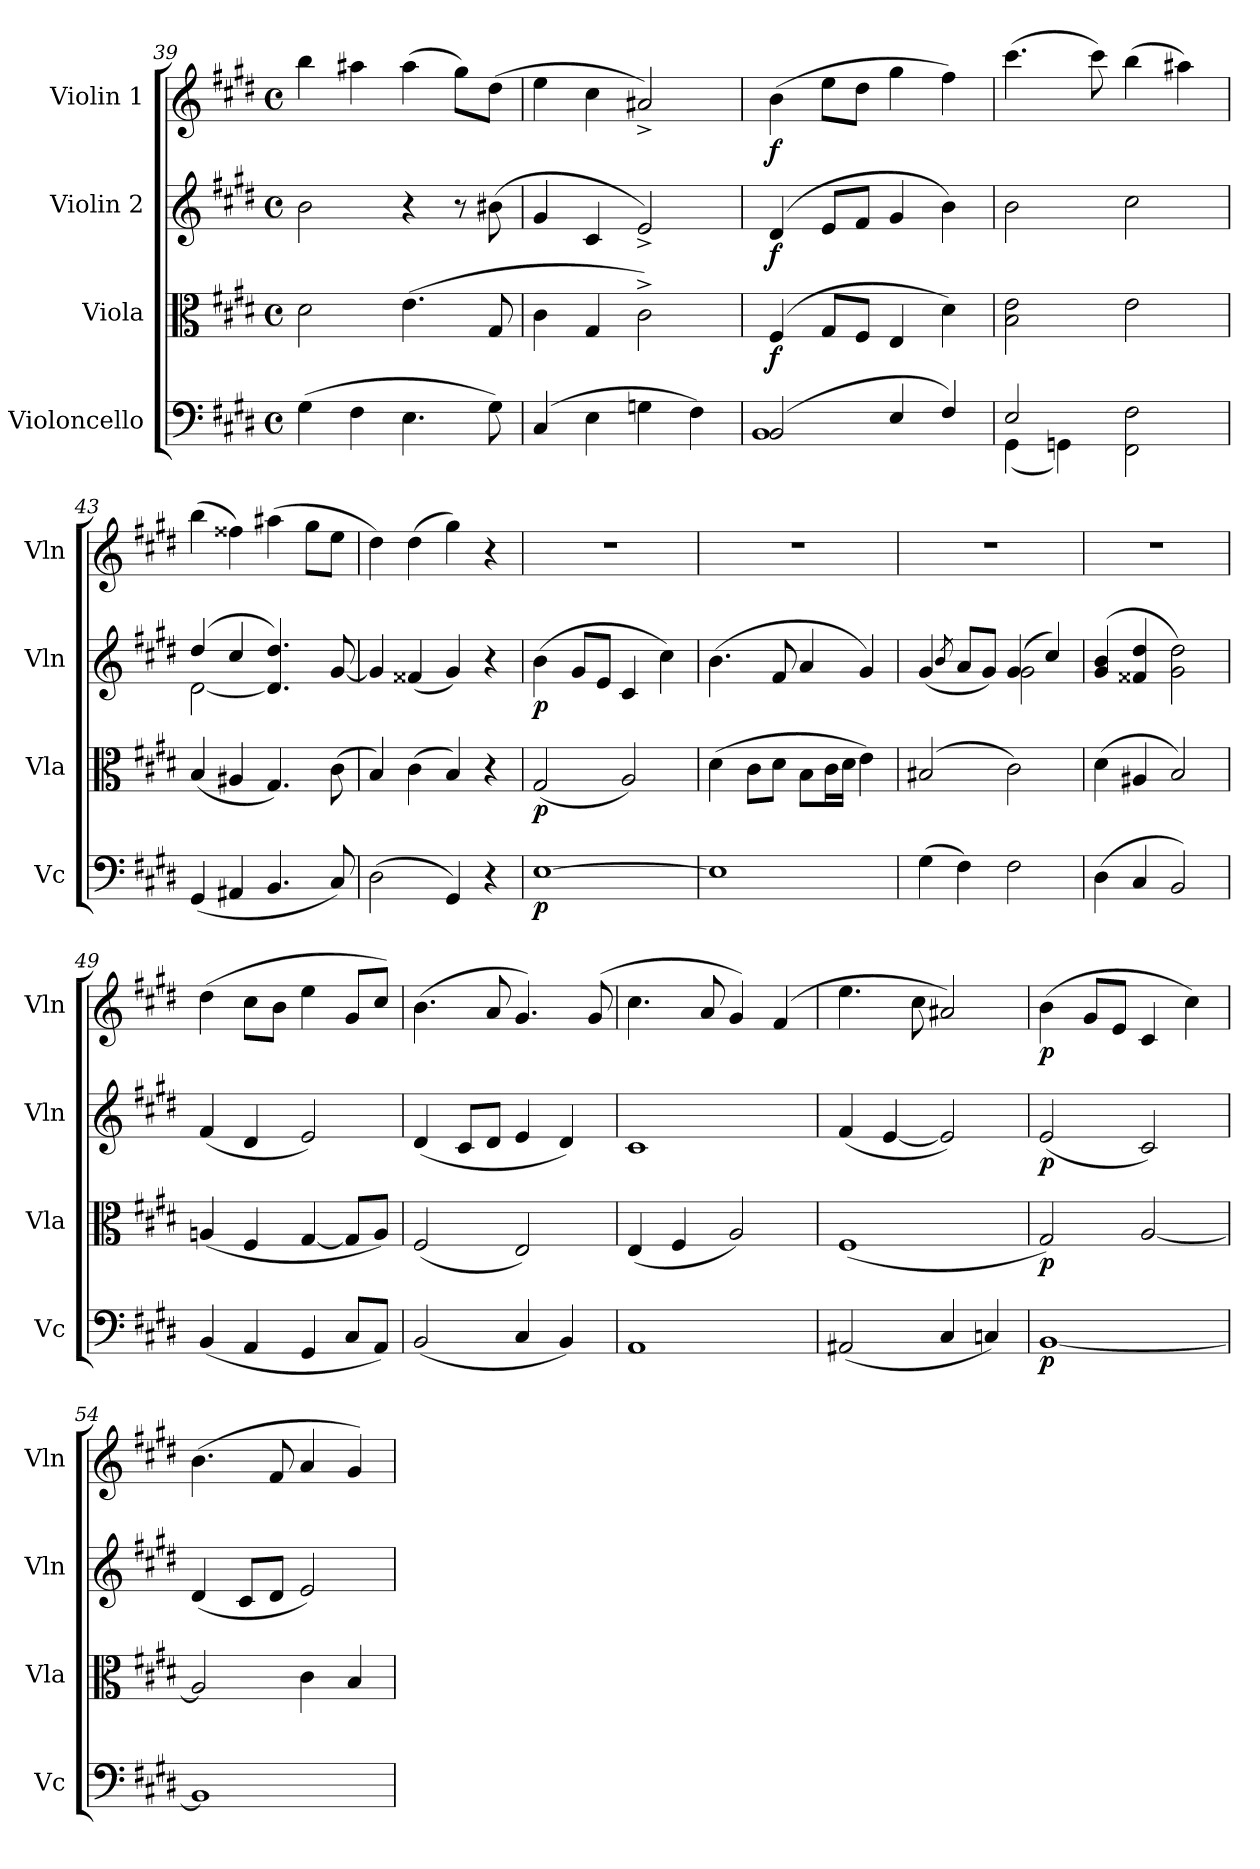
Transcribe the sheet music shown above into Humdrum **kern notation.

**kern	**dynam	**kern	**dynam	**kern	**dynam	**kern	**dynam
*part4	*part4	*part3	*part3	*part2	*part2	*part1	*part1
*staff4	*staff4	*staff3	*staff3	*staff2	*staff2	*staff1	*staff1
*I"Violoncello	*	*I"Viola	*	*I"Violin 2	*	*I"Violin 1	*
*I'Vc	*	*I'Vla	*	*I'Vln	*	*I'Vln	*
*clefF4	*	*clefC3	*	*clefG2	*	*clefG2	*
*k[f#c#g#d#]	*	*k[f#c#g#d#]	*	*k[f#c#g#d#]	*	*k[f#c#g#d#]	*
*M4/4	*	*M4/4	*	*M4/4	*	*M4/4	*
*met(c)	*	*met(c)	*	*met(c)	*	*met(c)	*
=39	=39	=39	=39	=39	=39	=39	=39
(4G#\	.	2d#\	.	2b\	.	4bb\	.
4F#\	.	.	.	.	.	4aa#X\	.
4.E\	.	(4.e\	.	4r	.	(4aa#\	.
.	.	.	.	8r	.	8gg#\L)	.
8G#\)	.	8G#/	.	(8b#X\	.	(8dd#\J	.
=40	=40	=40	=40	=40	=40	=40	=40
(4C#/	.	4c#\	.	4g#/	.	4ee\	.
4E\	.	4G#/	.	4c#/	.	4cc#\	.
4Gn\	.	2c#^\)	.	2e^/)	.	2a#X^/)	.
4F#\)	.	.	.	.	.	.	.
!!LO:LB:g=z
=41	=41	=41	=41	=41	=41	=41	=41
*^	*	*	*	*	*	*	*
!	!	!	!	!LO:DY:b	!	!LO:DY:b	!	!LO:DY:b
(2BB/	1BB	.	(4F#/	f	(4d#/	f	(4b\	f
.	.	.	8G#/L	.	8e/L	.	8ee\L	.
.	.	.	8F#/J	.	8f#/J	.	8dd#\J	.
4E/	.	.	4E/	.	4g#/	.	4gg#\	.
4F#/)	.	.	4d#\)	.	4b\)	.	4ff#\)	.
=42	=42	=42	=42	=42	=42	=42	=42	=42
2E/	(4GG#\	.	2B\ 2e\	.	2b\	.	(4.ccc#\	.
.	4GGn\)	.	.	.	.	.	.	.
.	.	.	.	.	.	.	8ccc#\)	.
2FF#\ 2F#\	2ryy	.	2e\	.	2cc#\	.	(4bb\	.
.	.	.	.	.	.	.	4aa#X\)	.
*v	*v	*	*	*	*	*	*	*
=43	=43	=43	=43	=43	=43	=43	=43
*	*	*	*	*^	*	*	*
(4GG#/	.	(4B/	.	(4dd#/	[2d#\	.	(4bb\	.
4AA#X/	.	4A#X/	.	4cc#/	.	.	4ff##X\)	.
4.BB/	.	4.G#/)	.	4.d#/] 4.dd#/)	2ryy	.	(4aa#X\	.
.	.	.	.	.	.	.	8gg#\L	.
8C#/)	.	(8c#\	.	[8g#/	.	.	8ee\J	.
*	*	*	*	*v	*v	*	*	*
=44	=44	=44	=44	=44	=44	=44	=44
(2D#\	.	4B/)	.	4g#/]	.	4dd#\)	.
.	.	(4c#\	.	(4f##X/	.	(4dd#\	.
4GG#/)	.	4B/)	.	4g#/)	.	4gg#\)	.
4r	.	4r	.	4r	.	4r	.
=45	=45	=45	=45	=45	=45	=45	=45
!	!LO:DY:b	!	!LO:DY:b	!	!LO:DY:b	!	!
[1E	p	(2G#/	p	(4b\	p	1r	.
.	.	.	.	8g#/L	.	.	.
.	.	.	.	8e/J	.	.	.
.	.	2A/)	.	4c#/	.	.	.
.	.	.	.	4cc#\)	.	.	.
!!LO:LB:g=z
=46	=46	=46	=46	=46	=46	=46	=46
1E]	.	(4d#\	.	(4.b\	.	1r	.
.	.	8c#\L	.	.	.	.	.
.	.	8d#\J	.	8f#/	.	.	.
.	.	8B\L	.	4a/	.	.	.
.	.	16c#\L	.	.	.	.	.
.	.	16d#\JJ	.	.	.	.	.
.	.	4e\)	.	4g#/)	.	.	.
=47	=47	=47	=47	=47	=47	=47	=47
*	*	*	*	*^	*	*	*
(4G#\	.	(2B#X/	.	(4g#/	2ryy	.	1r	.
.	.	.	.	8qb/	.	.	.	.
4F#\)	.	.	.	8a/L	.	.	.	.
.	.	.	.	8g#/J)	.	.	.	.
2F#\	.	2c#\)	.	(4g#/	2g#\	.	.	.
.	.	.	.	4cc#/)	.	.	.	.
*	*	*	*	*v	*v	*	*	*
=48	=48	=48	=48	=48	=48	=48	=48
(4D#\	.	(4d#\	.	(4g#/ 4b/	.	1r	.
4C#/	.	4A#X/	.	4f##X/ 4dd#/	.	.	.
2BB/)	.	2B/)	.	2g#\ 2dd#\)	.	.	.
=49	=49	=49	=49	=49	=49	=49	=49
(4BB/	.	(4An/	.	(4f#/	.	(4dd#\	.
4AA/	.	4F#/	.	4d#/	.	8cc#\L	.
.	.	.	.	.	.	8b\J	.
4GG#/	.	[4G#/	.	2e/)	.	4ee\	.
8C#/L	.	8G#/L]	.	.	.	8g#/L	.
8AA/J)	.	8A/J)	.	.	.	8cc#/J)	.
=50	=50	=50	=50	=50	=50	=50	=50
(2BB/	.	(2F#/	.	(4d#/	.	(4.b\	.
.	.	.	.	8c#/L	.	.	.
.	.	.	.	8d#/J	.	8a/	.
4C#/	.	2E/)	.	4e/	.	4.g#/)	.
4BB/)	.	.	.	4d#/)	.	.	.
.	.	.	.	.	.	(>8g#/	.
!!LO:PB:g=z
=51	=51	=51	=51	=51	=51	=51	=51
1AA	.	(4E/	.	1c#	.	4.cc#\	.
.	.	4F#/	.	.	.	.	.
.	.	.	.	.	.	8a/	.
.	.	2A/)	.	.	.	4g#/)	.
.	.	.	.	.	.	(>4f#/	.
=52	=52	=52	=52	=52	=52	=52	=52
(2AA#X/	.	(1F#	.	(4f#/	.	4.ee\	.
.	.	.	.	[4e/	.	.	.
.	.	.	.	.	.	8cc#\	.
4C#/	.	.	.	2e/])	.	2a#X/)	.
4Cn/)	.	.	.	.	.	.	.
=53	=53	=53	=53	=53	=53	=53	=53
!	!LO:DY:b	!	!LO:DY:b	!	!LO:DY:b	!	!LO:DY:b
[1BB	p	2G#/)	p	(2e/	p	(4b\	p
.	.	.	.	.	.	8g#/L	.
.	.	.	.	.	.	8e/J	.
.	.	[2A/	.	2c#/)	.	4c#/	.
.	.	.	.	.	.	4cc#\)	.
=54	=54	=54	=54	=54	=54	=54	=54
1BB]	.	2A/]	.	(4d#/	.	(4.b\	.
.	.	.	.	8c#/L	.	.	.
.	.	.	.	8d#/J	.	8f#/	.
.	.	4c#\	.	2e/)	.	4a/	.
.	.	4B/	.	.	.	4g#/)	.
=	=	=	=	=	=	=	=
*-	*-	*-	*-	*-	*-	*-	*-
